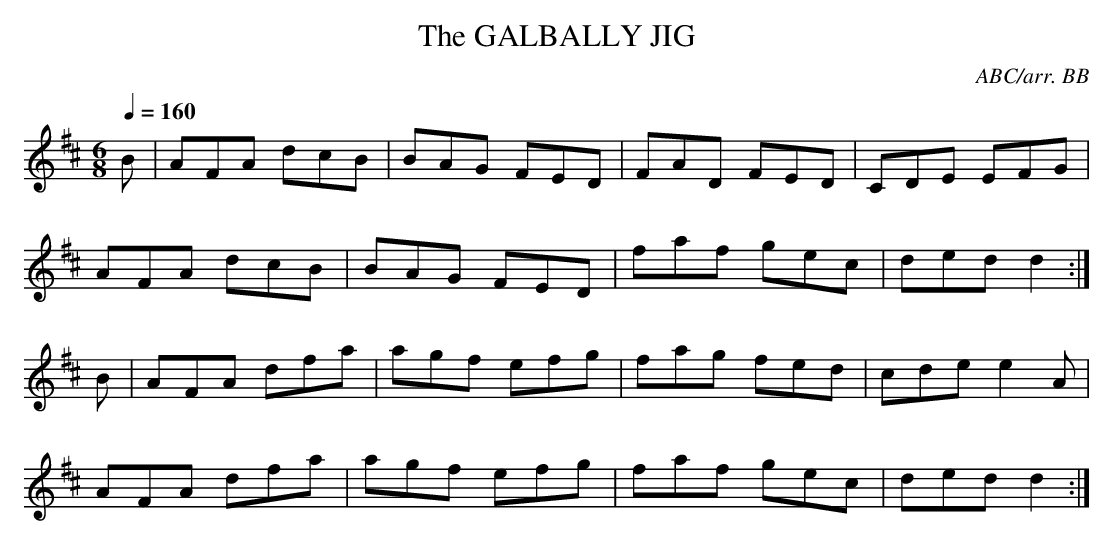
X:1
T:GALBALLY JIG, The
C:ABC/arr. BB
Q:1/4=160
L:1/8
M:6/8
K:D
B|AFA dcB|BAG FED|FAD FED|CDE EFG|
AFA dcB|BAG FED|faf gec|ded d2 :|
B|AFA dfa|agf efg|fag fed|cde e2 A|
AFA dfa|agf efg|faf gec|ded d2 :|
